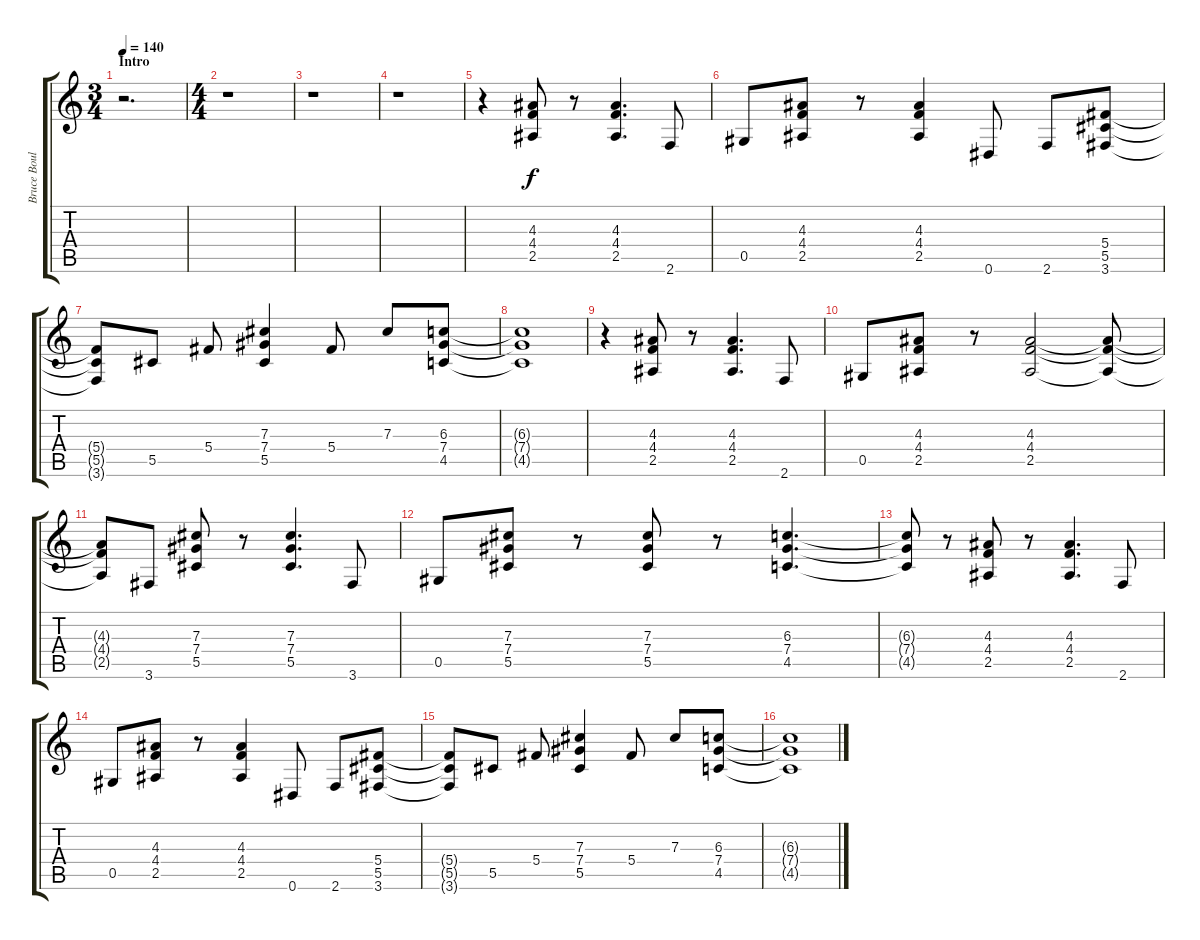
\track ("Bruce Boulliet" "Bruce Boul") {instrument distortionguitar}
\staff {score tabs}
\tuning (Eb4 Bb3 Gb3 Db3 Ab2 Eb2) {hide}
\ts (3 4)
\section ("" "Intro")
\tempo 140
\clef g2
\ks c
r.2{d dy f instrument distortionguitar} |
\ts (4 4)
r.1 |
r.1 |
r.1 |
r.4 (4.3 4.4 2.5).8 r.8 (4.3 4.4 2.5).4{d} 2.6.8 |
0.5.8 (4.3 4.4 2.5).8 r.8 (4.3 4.4 2.5).4 0.6.8 2.6.8 (5.4 5.5 3.6).8 |
(5.4{t} 5.5{t} 3.6{t}).8 5.5.8 5.4.8 (7.3 7.4 5.5).4 5.4.8 7.3.8 (6.3 7.4 4.5).8 |
(6.3{t} 7.4{t} 4.5{t}).1 |
r.4 (4.3 4.4 2.5).8 r.8 (4.3 4.4 2.5).4{d} 2.6.8 |
0.5.8 (4.3 4.4 2.5).8 r.8 (4.3 4.4 2.5).2 (4.3{t} 4.4{t} 2.5{t}).8 |
(4.3{t} 4.4{t} 2.5{t}).8 3.6.8 (7.3 7.4 5.5).8 r.8 (7.3 7.4 5.5).4{d} 3.6.8 |
0.5.8 (7.3 7.4 5.5).8 r.8 (7.3 7.4 5.5).8 r.8 (6.3 7.4 4.5).4{d} |
(6.3{t} 7.4{t} 4.5{t}).8 r.8 (4.3 4.4 2.5).8 r.8 (4.3 4.4 2.5).4{d} 2.6.8 |
0.5.8 (4.3 4.4 2.5).8 r.8 (4.3 4.4 2.5).4 0.6.8 2.6.8 (5.4 5.5 3.6).8 |
(5.4{t} 5.5{t} 3.6{t}).8 5.5.8 5.4.8 (7.3 7.4 5.5).4 5.4.8 7.3.8 (6.3 7.4 4.5).8{volume 0} |
(6.3{t} 7.4{t} 4.5{t}).1
